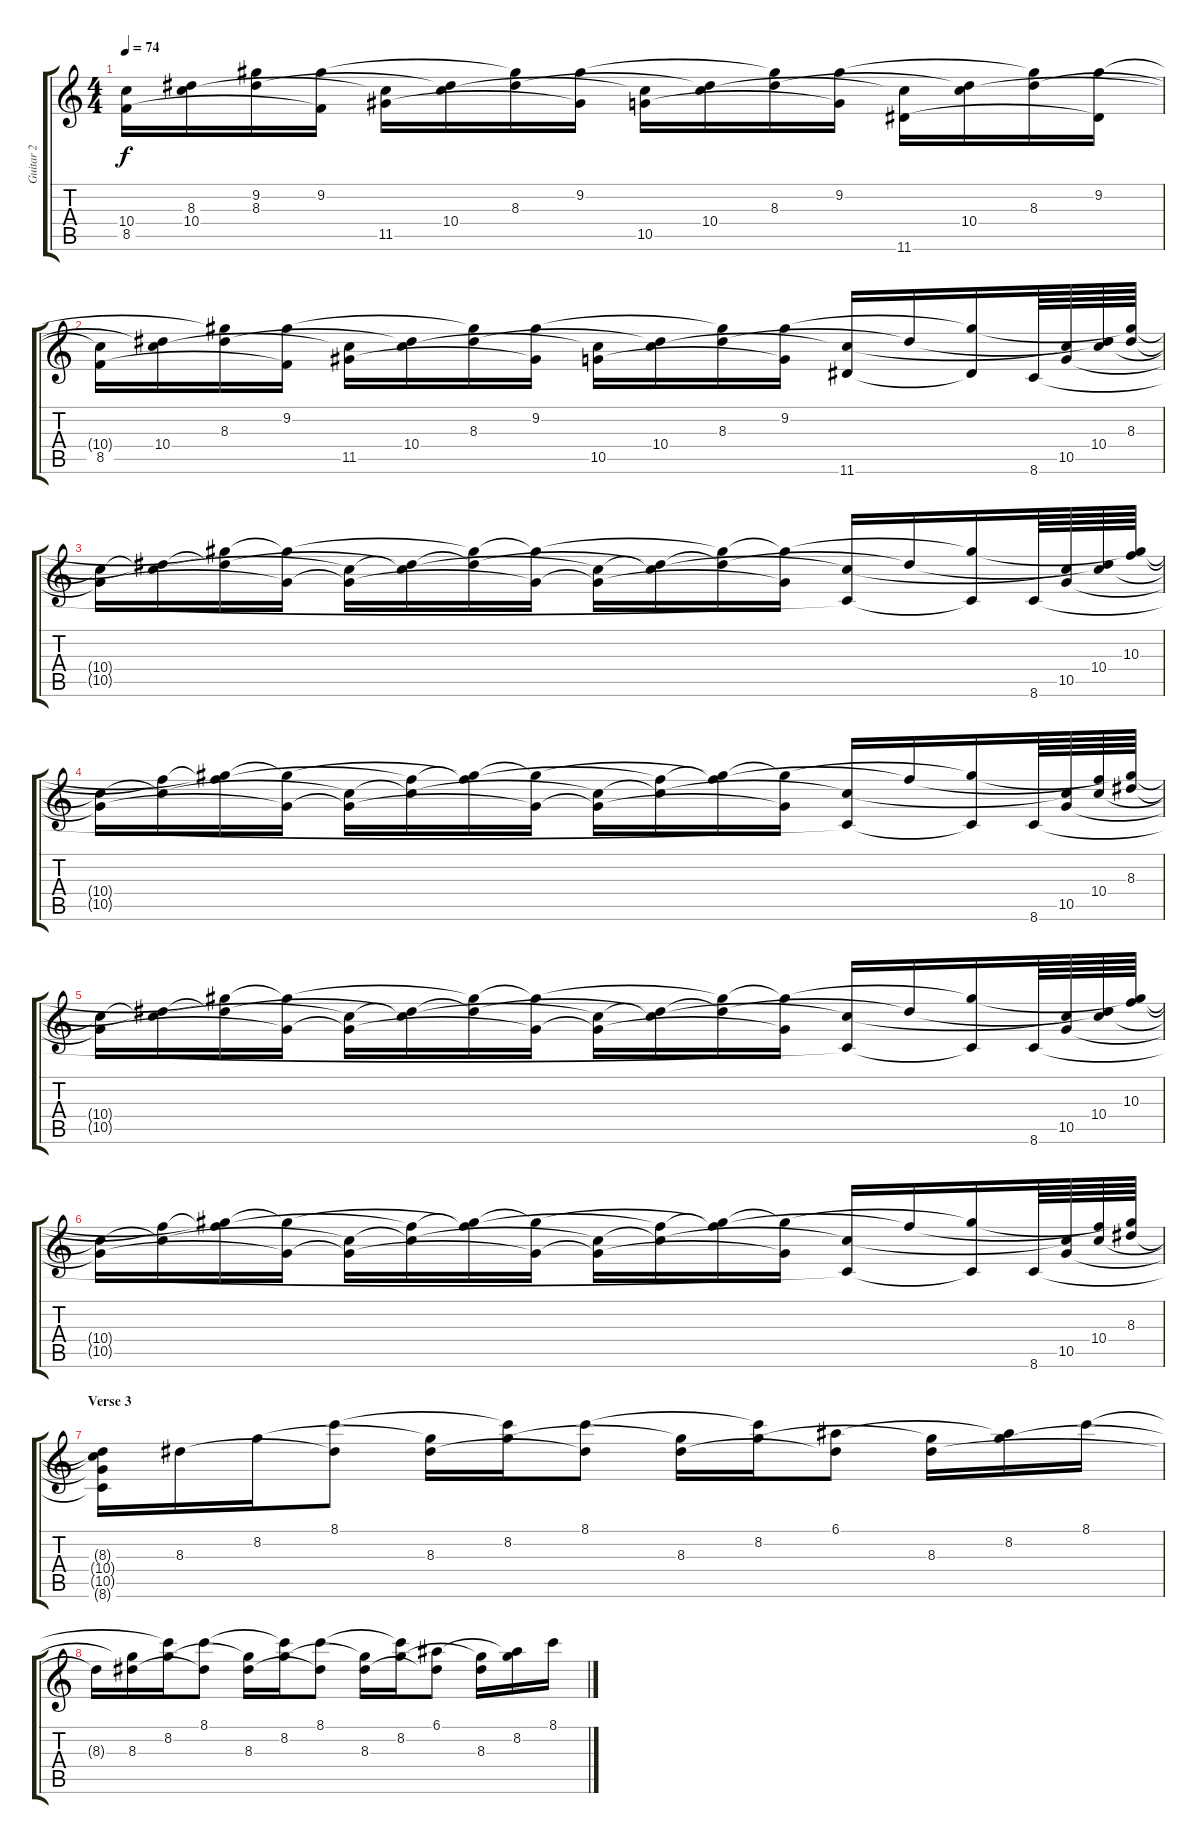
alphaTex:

\track ("Guitar 2" "Guitar 2") {instrument overdrivenguitar}
\staff {score tabs}
\tuning (E4 B3 G3 D3 A2 E2) {hide}
\ts (4 4)
\tempo 74
\clef g2
\ks c
(10.4{t} 8.5).16{dy f} (8.3{t} 10.4).16 (9.2{t} 8.3).16 (9.2 8.5{t}).16 (10.4{t} 11.5).16 (8.3{t} 10.4).16 (9.2{t} 8.3).16 (9.2 11.5{t}).16 (10.4{t} 10.5).16 (8.3{t} 10.4).16 (9.2{t} 8.3).16 (9.2 10.5{t}).16 (10.4{t} 11.6).16 (8.3{t} 10.4).16 (9.2{t} 8.3).16 (9.2 11.6{t}).16 |
(10.4{t} 8.5).16 (8.3{t} 10.4).16 (9.2{t} 8.3).16 (9.2 8.5{t}).16 (10.4{t} 11.5).16 (8.3{t} 10.4).16 (9.2{t} 8.3).16 (9.2 11.5{t}).16 (10.4{t} 10.5).16 (8.3{t} 10.4).16 (9.2{t} 8.3).16 (9.2 10.5{t}).16 (10.4{t} 11.6).16 8.3{t}.16 (9.2{t} 11.6{t}).16 8.6.64 (10.4{t} 10.5).64 (8.3{t} 10.4).64 (9.2{t} 8.3).64 |
(10.4{t} 10.5{t}).16 (8.3{t} 10.4{t}).16 (9.2{t} 8.3{t}).16 (9.2{t} 10.5{t}).16 (10.4{t} 10.5{t}).16 (8.3{t} 10.4{t}).16 (9.2{t} 8.3{t}).16 (9.2{t} 10.5{t}).16 (10.4{t} 10.5{t}).16 (8.3{t} 10.4{t}).16 (9.2{t} 8.3{t}).16 (9.2{t} 10.5{t}).16 (10.4{t} 8.6{t}).16 8.3{t}.16 (9.2{t} 8.6{t}).16 8.6.64 (10.4{t} 10.5).64 (8.3{t} 10.4).64 (9.2{t} 10.3).64 |
(10.4{t} 10.5{t}).16 (10.3{t} 10.4{t}).16 (9.2{t} 10.3{t}).16 (9.2{t} 10.5{t}).16 (10.4{t} 10.5{t}).16 (10.3{t} 10.4{t}).16 (9.2{t} 10.3{t}).16 (9.2{t} 10.5{t}).16 (10.4{t} 10.5{t}).16 (10.3{t} 10.4{t}).16 (9.2{t} 10.3{t}).16 (9.2{t} 10.5{t}).16 (10.4{t} 8.6{t}).16 10.3{t}.16 (9.2{t} 8.6{t}).16 8.6.64 (10.4{t} 10.5).64 (10.3{t} 10.4).64 (9.2{t} 8.3).64 |
(10.4{t} 10.5{t}).16 (8.3{t} 10.4{t}).16 (9.2{t} 8.3{t}).16 (9.2{t} 10.5{t}).16 (10.4{t} 10.5{t}).16 (8.3{t} 10.4{t}).16 (9.2{t} 8.3{t}).16 (9.2{t} 10.5{t}).16 (10.4{t} 10.5{t}).16 (8.3{t} 10.4{t}).16 (9.2{t} 8.3{t}).16 (9.2{t} 10.5{t}).16 (10.4{t} 8.6{t}).16 8.3{t}.16 (9.2{t} 8.6{t}).16 8.6.64 (10.4{t} 10.5).64 (8.3{t} 10.4).64 (9.2{t} 10.3).64 |
(10.4{t} 10.5{t}).16 (10.3{t} 10.4{t}).16 (9.2{t} 10.3{t}).16 (9.2{t} 10.5{t}).16 (10.4{t} 10.5{t}).16 (10.3{t} 10.4{t}).16 (9.2{t} 10.3{t}).16 (9.2{t} 10.5{t}).16 (10.4{t} 10.5{t}).16 (10.3{t} 10.4{t}).16 (9.2{t} 10.3{t}).16 (9.2{t} 10.5{t}).16 (10.4{t} 8.6{t}).16 10.3{t}.16 (9.2{t} 8.6{t}).16 8.6.64 (10.4{t} 10.5).64 (10.3{t} 10.4).64 (9.2{t} 8.3).64 |
\section ("" "Verse 3")
(8.3{t} 10.4{t} 10.5{t} 8.6{t}).16 8.3.16{volume 4} 8.2.16 (8.1 8.3{t}).8 (8.2{t} 8.3).16 (8.1{t} 8.2).16 (8.1 8.3{t}).8 (8.2{t} 8.3).16 (8.1{t} 8.2).16 (6.1 8.3{t}).8 (8.2{t} 8.3).16 (6.1{t} 8.2).16 8.1.16 |
8.3{t}.16 (8.2{t} 8.3).16 (8.1{t} 8.2).16 (8.1 8.3{t}).8 (8.2{t} 8.3).16 (8.1{t} 8.2).16 (8.1 8.3{t}).8 (8.2{t} 8.3).16 (8.1{t} 8.2).16 (6.1 8.3{t}).8 (8.2{t} 8.3).16 (6.1{t} 8.2).16 8.1.16
